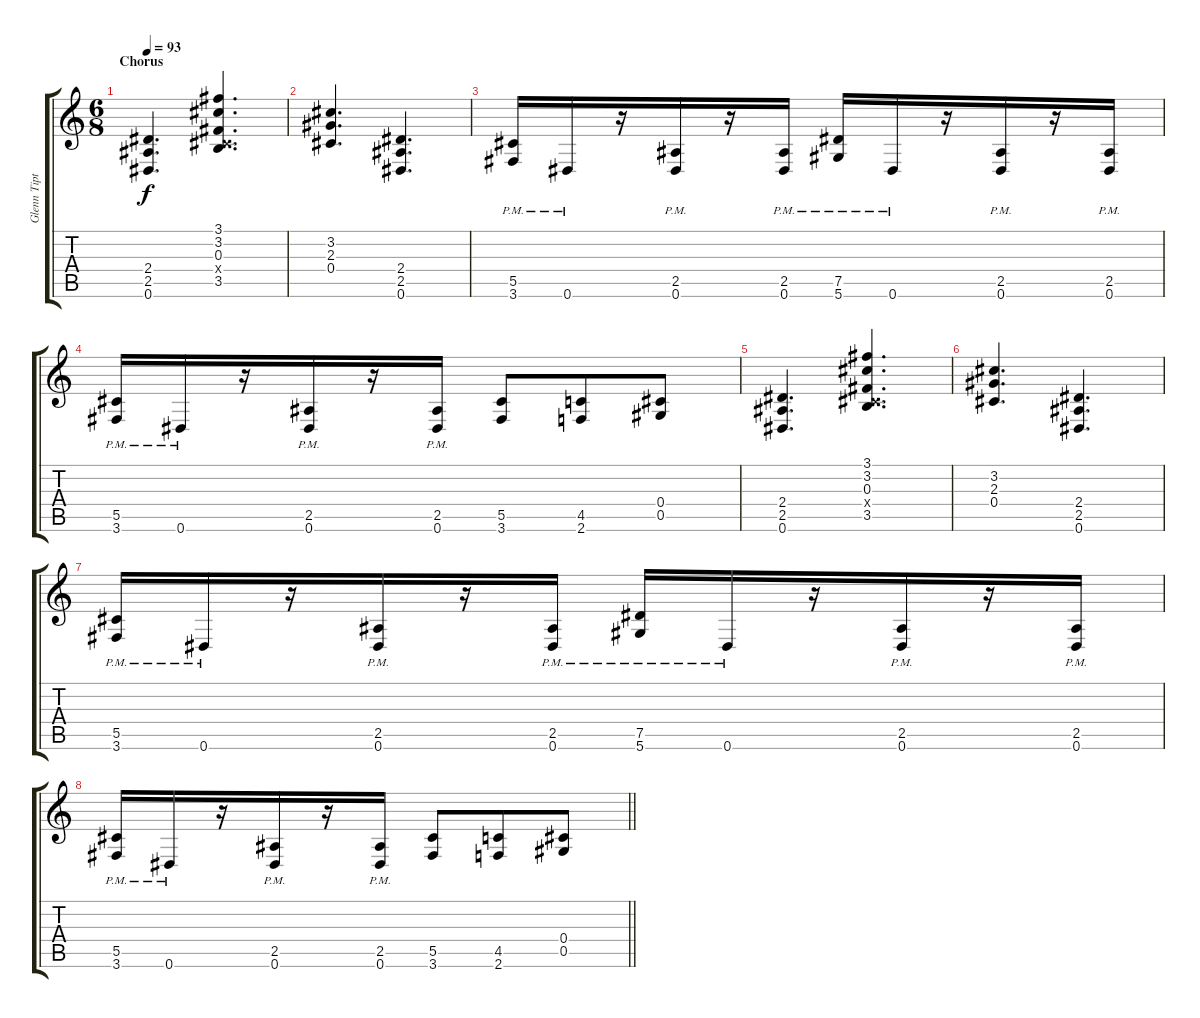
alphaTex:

\track ("Glenn Tipton" "Glenn Tipt") {instrument overdrivenguitar}
\staff {score tabs}
\tuning (Eb4 Bb3 Gb3 Db3 Ab2 Eb2) {hide}
\ts (6 8)
\section ("" "Chorus")
\tempo 93
\clef g2
\ks c
(2.4 2.5 0.6).4{d dy f} (3.1 3.2 0.3 0.4{x} 3.5).4{d} |
(3.2 2.3 0.4).4{d} (2.4 2.5 0.6).4{d} |
(5.5{pm} 3.6{pm}).16 0.6{pm}.16 r.16 (2.5{pm} 0.6{pm}).16 r.16 (2.5{pm} 0.6{pm}).16 (7.5{pm} 5.6{pm}).16 0.6{pm}.16 r.16 (2.5{pm} 0.6{pm}).16 r.16 (2.5{pm} 0.6{pm}).16 |
(5.5{pm} 3.6{pm}).16 0.6{pm}.16 r.16 (2.5{pm} 0.6{pm}).16 r.16 (2.5{pm} 0.6{pm}).16 (5.5 3.6).8 (4.5 2.6).8 (0.4 0.5).8 |
(2.4 2.5 0.6).4{d} (3.1 3.2 0.3 0.4{x} 3.5).4{d} |
(3.2 2.3 0.4).4{d} (2.4 2.5 0.6).4{d} |
(5.5{pm} 3.6{pm}).16 0.6{pm}.16 r.16 (2.5{pm} 0.6{pm}).16 r.16 (2.5{pm} 0.6{pm}).16 (7.5{pm} 5.6{pm}).16 0.6{pm}.16 r.16 (2.5{pm} 0.6{pm}).16 r.16 (2.5{pm} 0.6{pm}).16 |
\barLineRight lightlight
(5.5{pm} 3.6{pm}).16 0.6{pm}.16 r.16 (2.5{pm} 0.6{pm}).16 r.16 (2.5{pm} 0.6{pm}).16 (5.5 3.6).8 (4.5 2.6).8 (0.4 0.5).8
